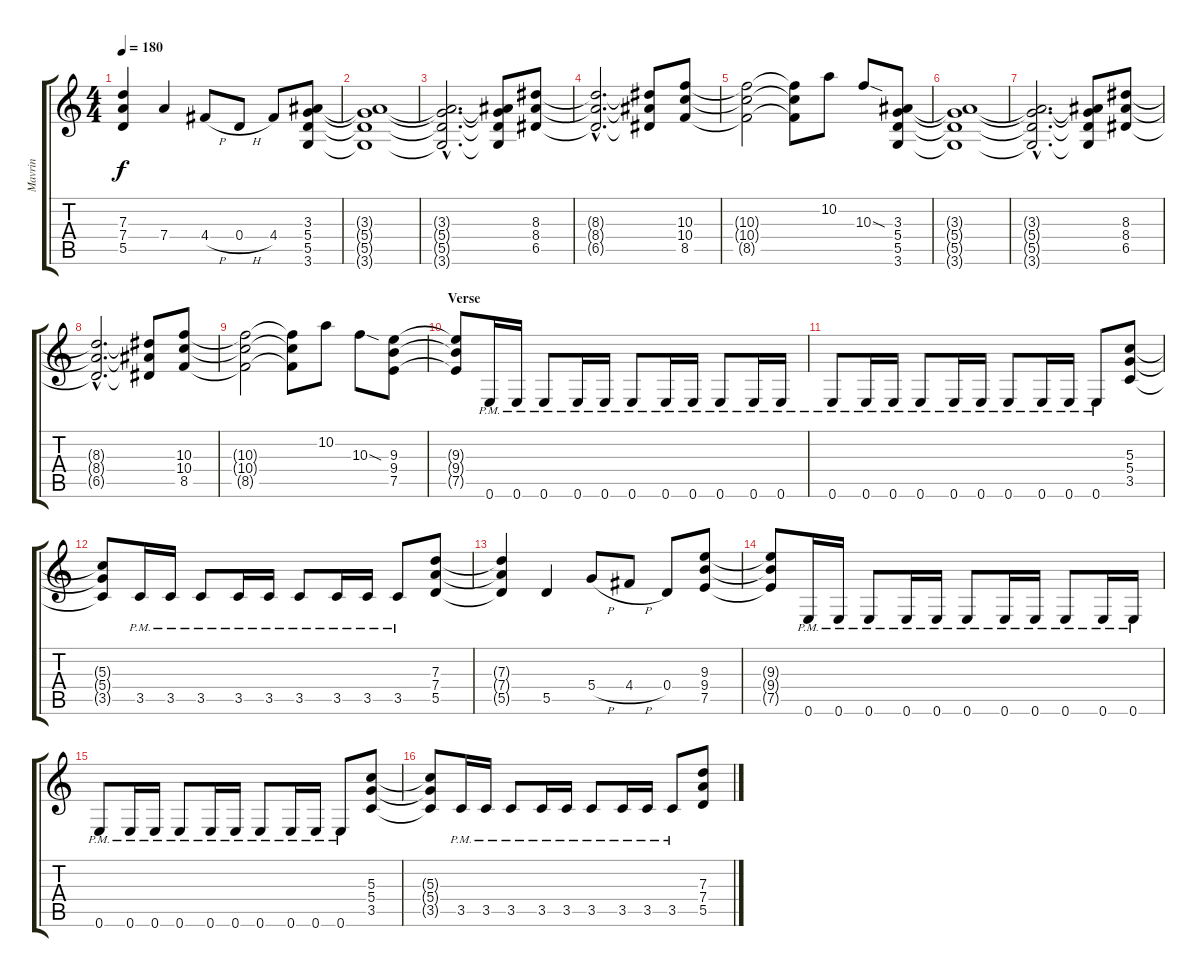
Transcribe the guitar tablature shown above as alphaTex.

\track ("Mavrin" "Mavrin") {instrument overdrivenguitar}
\staff {score tabs}
\tuning (E4 B3 G3 D3 A2 E2) {hide}
\ts (4 4)
\tempo 180
\clef g2
\ks c
(7.3{t} 7.4{t} 5.5{t}).4{dy f} 7.4.4 4.4{h}.8 0.4{h}.8 4.4.8 (3.3 5.4 5.5 3.6).8 |
(3.3{t} 5.4{t} 5.5{t} 3.6{t}).1 |
(3.3{hac t} 5.4{hac t} 5.5{hac t} 3.6{hac t}).2{d} (3.3{t} 5.4{t} 5.5{t} 3.6{t}).8 (8.3 8.4 6.5).8 |
(8.3{hac t} 8.4{hac t} 6.5{hac t}).2{d} (8.3{t} 8.4{t} 6.5{t}).8 (10.3 10.4 8.5).8 |
(10.3{t} 10.4{t} 8.5{t}).2 (10.3{t} 10.4{t} 8.5{t}).8 10.2.8 10.3{sod}.8 (3.3 5.4 5.5 3.6).8 |
(3.3{t} 5.4{t} 5.5{t} 3.6{t}).1 |
(3.3{hac t} 5.4{hac t} 5.5{hac t} 3.6{hac t}).2{d} (3.3{t} 5.4{t} 5.5{t} 3.6{t}).8 (8.3 8.4 6.5).8 |
(8.3{hac t} 8.4{hac t} 6.5{hac t}).2{d} (8.3{t} 8.4{t} 6.5{t}).8 (10.3 10.4 8.5).8 |
(10.3{t} 10.4{t} 8.5{t}).2 (10.3{t} 10.4{t} 8.5{t}).8 10.2.8 10.3{sod}.8 (9.3 9.4 7.5).8 |
\section ("" "Verse")
(9.3{t} 9.4{t} 7.5{t}).8 0.6{pm}.16 0.6{pm}.16 0.6{pm}.8 0.6{pm}.16 0.6{pm}.16 0.6{pm}.8 0.6{pm}.16 0.6{pm}.16 0.6{pm}.8 0.6{pm}.16 0.6{pm}.16 |
0.6{pm}.8 0.6{pm}.16 0.6{pm}.16 0.6{pm}.8 0.6{pm}.16 0.6{pm}.16 0.6{pm}.8 0.6{pm}.16 0.6{pm}.16 0.6{pm}.8 (5.3 5.4 3.5).8 |
(5.3{t} 5.4{t} 3.5{t}).8 3.5{pm}.16 3.5{pm}.16 3.5{pm}.8 3.5{pm}.16 3.5{pm}.16 3.5{pm}.8 3.5{pm}.16 3.5{pm}.16 3.5{pm}.8 (7.3 7.4 5.5).8 |
(7.3{t} 7.4{t} 5.5{t}).4 5.5.4 5.4{h}.8 4.4{h}.8 0.4.8 (9.3 9.4 7.5).8 |
(9.3{t} 9.4{t} 7.5{t}).8 0.6{pm}.16 0.6{pm}.16 0.6{pm}.8 0.6{pm}.16 0.6{pm}.16 0.6{pm}.8 0.6{pm}.16 0.6{pm}.16 0.6{pm}.8 0.6{pm}.16 0.6{pm}.16 |
0.6{pm}.8 0.6{pm}.16 0.6{pm}.16 0.6{pm}.8 0.6{pm}.16 0.6{pm}.16 0.6{pm}.8 0.6{pm}.16 0.6{pm}.16 0.6{pm}.8 (5.3 5.4 3.5).8 |
(5.3{t} 5.4{t} 3.5{t}).8 3.5{pm}.16 3.5{pm}.16 3.5{pm}.8 3.5{pm}.16 3.5{pm}.16 3.5{pm}.8 3.5{pm}.16 3.5{pm}.16 3.5{pm}.8 (7.3 7.4 5.5).8
